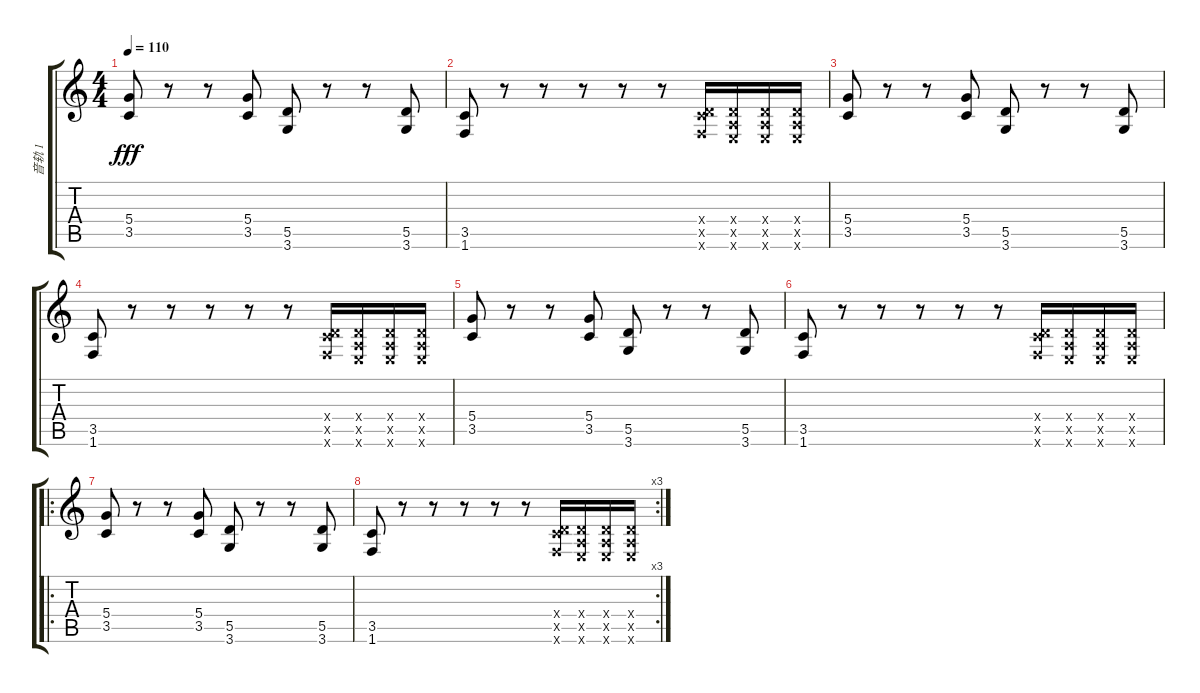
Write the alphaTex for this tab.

\track ("音轨 1" "音轨 1") {instrument distortionguitar}
\staff {score tabs}
\tuning (E4 B3 G3 D3 A2 E2) {hide}
\ts (4 4)
\tempo 110
\clef g2
\ks c
(5.4 3.5).8{dy fff} r.8 r.8 (5.4 3.5).8 (5.5 3.6).8 r.8 r.8 (5.5 3.6).8 |
(3.5 1.6).8 r.8 r.8 r.8 r.8 r.8 (0.4{x} 3.5{x} 1.6{x}).16 (0.4{x} 0.5{x} 0.6{x}).16 (0.4{x} 0.5{x} 0.6{x}).16 (0.4{x} 0.5{x} 0.6{x}).16 |
(5.4 3.5).8 r.8 r.8 (5.4 3.5).8 (5.5 3.6).8 r.8 r.8 (5.5 3.6).8 |
(3.5 1.6).8 r.8 r.8 r.8 r.8 r.8 (0.4{x} 3.5{x} 1.6{x}).16 (0.4{x} 0.5{x} 0.6{x}).16 (0.4{x} 0.5{x} 0.6{x}).16 (0.4{x} 0.5{x} 0.6{x}).16 |
(5.4 3.5).8 r.8 r.8 (5.4 3.5).8 (5.5 3.6).8 r.8 r.8 (5.5 3.6).8 |
(3.5 1.6).8 r.8 r.8 r.8 r.8 r.8 (0.4{x} 3.5{x} 1.6{x}).16 (0.4{x} 0.5{x} 0.6{x}).16 (0.4{x} 0.5{x} 0.6{x}).16 (0.4{x} 0.5{x} 0.6{x}).16 |
\ro
(5.4 3.5).8 r.8 r.8 (5.4 3.5).8 (5.5 3.6).8 r.8 r.8 (5.5 3.6).8 |
\rc 3
(3.5 1.6).8 r.8 r.8 r.8 r.8 r.8 (0.4{x} 3.5{x} 1.6{x}).16 (0.4{x} 0.5{x} 0.6{x}).16 (0.4{x} 0.5{x} 0.6{x}).16 (0.4{x} 0.5{x} 0.6{x}).16
